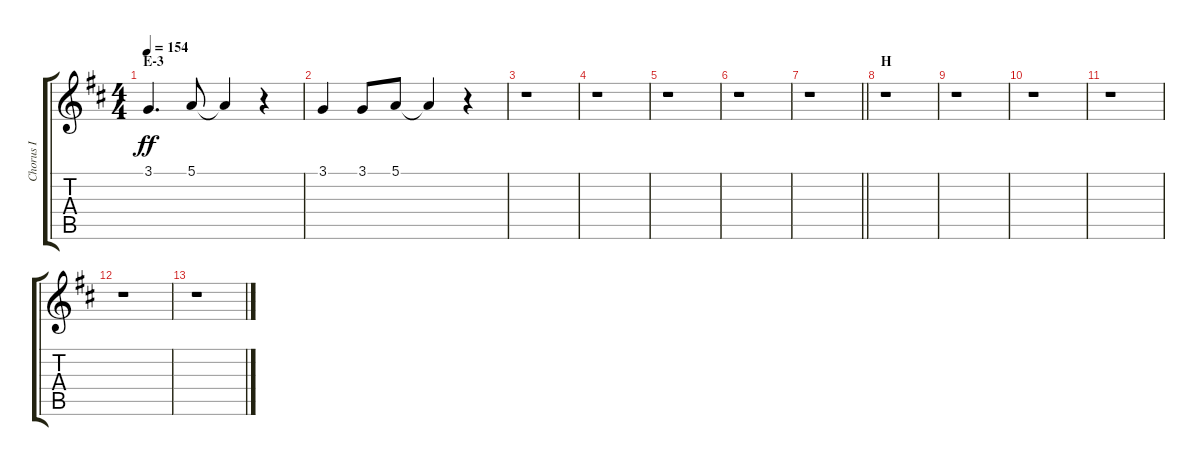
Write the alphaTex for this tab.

\track ("Chorus I" "Chorus I") {instrument voiceoohs}
\staff {score tabs}
\tuning (E4 B3 G3 D3 A2 E2) {hide}
\ts (4 4)
\section ("" "E-3")
\tempo 154
\clef g2
\ks d
3.1.4{d dy ff} 5.1.8 5.1{t}.4 r.4 |
3.1.4 3.1.8 5.1.8 5.1{t}.4 r.4 |
r.1 |
r.1 |
r.1 |
r.1 |
\barLineRight lightlight
r.1 |
\section ("" "H")
r.1 |
r.1 |
r.1 |
r.1 |
r.1 |
r.1
